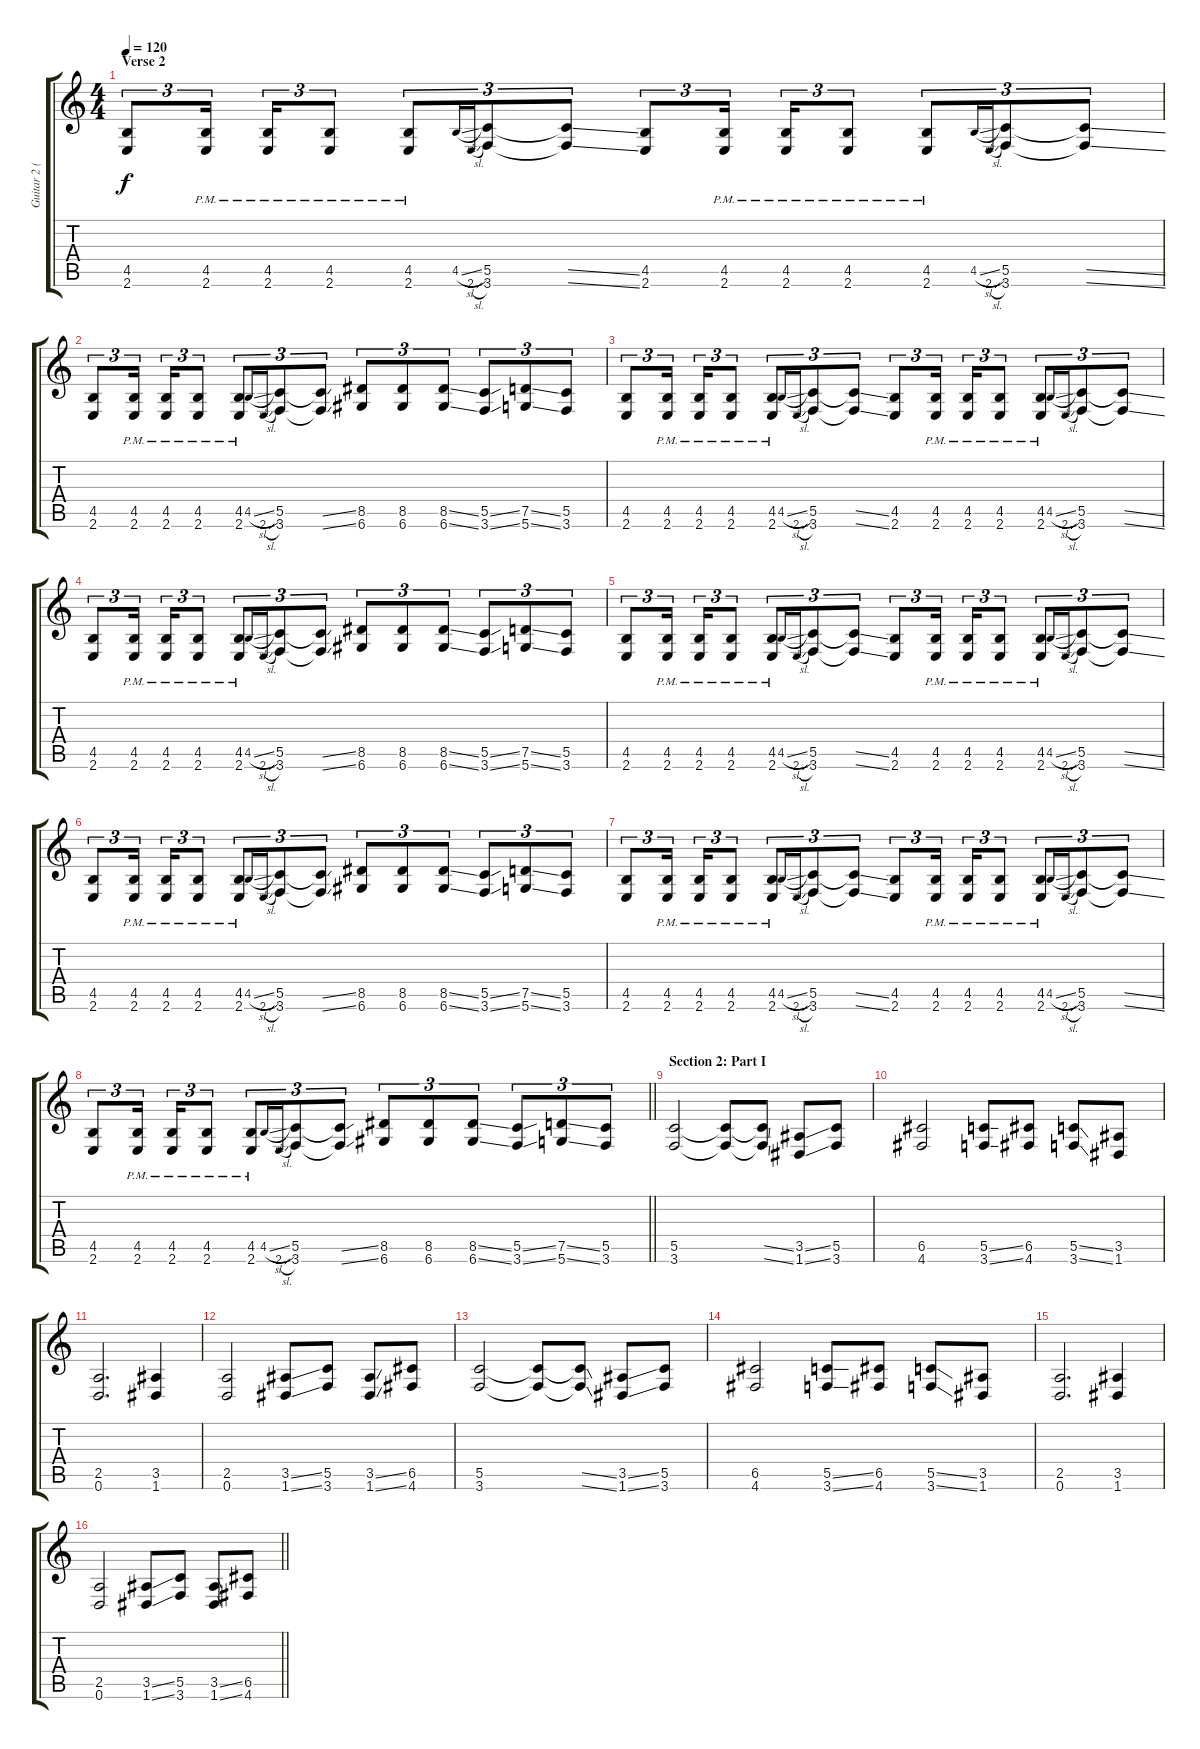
\track ("Guitar 2 (Distortion)" "Guitar 2 (") {instrument distortionguitar}
\staff {score tabs}
\tuning (D4 A3 F3 C3 G2 D2) {hide}
\ts (4 4)
\section ("" "Verse 2")
\tempo 120
\clef g2
\ks c
(4.5 2.6).8{tu (3 2) dy f} (4.5{pm} 2.6{pm}).16{tu (3 2) beam splitsecondary} (4.5{pm} 2.6{pm}).16{tu (3 2)} (4.5{pm} 2.6{pm}).8{tu (3 2)} (4.5{pm} 2.6{pm}).8{tu (3 2)} 4.5{sl}.16{gr onbeat} 2.6{sl}.16{gr onbeat} (5.5 3.6).8{tu (3 2)} (5.5{ss t} 3.6{ss t}).8{tu (3 2)} (4.5 2.6).8{tu (3 2)} (4.5{pm} 2.6{pm}).16{tu (3 2) beam splitsecondary} (4.5{pm} 2.6{pm}).16{tu (3 2)} (4.5{pm} 2.6{pm}).8{tu (3 2)} (4.5{pm} 2.6{pm}).8{tu (3 2)} 4.5{sl}.16{gr onbeat} 2.6{sl}.16{gr onbeat} (5.5 3.6).8{tu (3 2)} (5.5{ss t} 3.6{ss t}).8{tu (3 2)} |
(4.5 2.6).8{tu (3 2)} (4.5{pm} 2.6{pm}).16{tu (3 2) beam splitsecondary} (4.5{pm} 2.6{pm}).16{tu (3 2)} (4.5{pm} 2.6{pm}).8{tu (3 2)} (4.5{pm} 2.6{pm}).8{tu (3 2)} 4.5{sl}.16{gr onbeat} 2.6{sl}.16{gr onbeat} (5.5 3.6).8{tu (3 2)} (5.5{ss t} 3.6{ss t}).8{tu (3 2)} (8.5 6.6).8{tu (3 2)} (8.5 6.6).8{tu (3 2)} (8.5{ss} 6.6{ss}).8{tu (3 2)} (5.5{ss} 3.6{ss}).8{tu (3 2)} (7.5{ss} 5.6{ss}).8{tu (3 2)} (5.5 3.6).8{tu (3 2)} |
(4.5 2.6).8{tu (3 2)} (4.5{pm} 2.6{pm}).16{tu (3 2) beam splitsecondary} (4.5{pm} 2.6{pm}).16{tu (3 2)} (4.5{pm} 2.6{pm}).8{tu (3 2)} (4.5{pm} 2.6{pm}).8{tu (3 2)} 4.5{sl}.16{gr onbeat} 2.6{sl}.16{gr onbeat} (5.5 3.6).8{tu (3 2)} (5.5{ss t} 3.6{ss t}).8{tu (3 2)} (4.5 2.6).8{tu (3 2)} (4.5{pm} 2.6{pm}).16{tu (3 2) beam splitsecondary} (4.5{pm} 2.6{pm}).16{tu (3 2)} (4.5{pm} 2.6{pm}).8{tu (3 2)} (4.5{pm} 2.6{pm}).8{tu (3 2)} 4.5{sl}.16{gr onbeat} 2.6{sl}.16{gr onbeat} (5.5 3.6).8{tu (3 2)} (5.5{ss t} 3.6{ss t}).8{tu (3 2)} |
(4.5 2.6).8{tu (3 2)} (4.5{pm} 2.6{pm}).16{tu (3 2) beam splitsecondary} (4.5{pm} 2.6{pm}).16{tu (3 2)} (4.5{pm} 2.6{pm}).8{tu (3 2)} (4.5{pm} 2.6{pm}).8{tu (3 2)} 4.5{sl}.16{gr onbeat} 2.6{sl}.16{gr onbeat} (5.5 3.6).8{tu (3 2)} (5.5{ss t} 3.6{ss t}).8{tu (3 2)} (8.5 6.6).8{tu (3 2)} (8.5 6.6).8{tu (3 2)} (8.5{ss} 6.6{ss}).8{tu (3 2)} (5.5{ss} 3.6{ss}).8{tu (3 2)} (7.5{ss} 5.6{ss}).8{tu (3 2)} (5.5 3.6).8{tu (3 2)} |
(4.5 2.6).8{tu (3 2)} (4.5{pm} 2.6{pm}).16{tu (3 2) beam splitsecondary} (4.5{pm} 2.6{pm}).16{tu (3 2)} (4.5{pm} 2.6{pm}).8{tu (3 2)} (4.5{pm} 2.6{pm}).8{tu (3 2)} 4.5{sl}.16{gr onbeat} 2.6{sl}.16{gr onbeat} (5.5 3.6).8{tu (3 2)} (5.5{ss t} 3.6{ss t}).8{tu (3 2)} (4.5 2.6).8{tu (3 2)} (4.5{pm} 2.6{pm}).16{tu (3 2) beam splitsecondary} (4.5{pm} 2.6{pm}).16{tu (3 2)} (4.5{pm} 2.6{pm}).8{tu (3 2)} (4.5{pm} 2.6{pm}).8{tu (3 2)} 4.5{sl}.16{gr onbeat} 2.6{sl}.16{gr onbeat} (5.5 3.6).8{tu (3 2)} (5.5{ss t} 3.6{ss t}).8{tu (3 2)} |
(4.5 2.6).8{tu (3 2)} (4.5{pm} 2.6{pm}).16{tu (3 2) beam splitsecondary} (4.5{pm} 2.6{pm}).16{tu (3 2)} (4.5{pm} 2.6{pm}).8{tu (3 2)} (4.5{pm} 2.6{pm}).8{tu (3 2)} 4.5{sl}.16{gr onbeat} 2.6{sl}.16{gr onbeat} (5.5 3.6).8{tu (3 2)} (5.5{ss t} 3.6{ss t}).8{tu (3 2)} (8.5 6.6).8{tu (3 2)} (8.5 6.6).8{tu (3 2)} (8.5{ss} 6.6{ss}).8{tu (3 2)} (5.5{ss} 3.6{ss}).8{tu (3 2)} (7.5{ss} 5.6{ss}).8{tu (3 2)} (5.5 3.6).8{tu (3 2)} |
(4.5 2.6).8{tu (3 2)} (4.5{pm} 2.6{pm}).16{tu (3 2) beam splitsecondary} (4.5{pm} 2.6{pm}).16{tu (3 2)} (4.5{pm} 2.6{pm}).8{tu (3 2)} (4.5{pm} 2.6{pm}).8{tu (3 2)} 4.5{sl}.16{gr onbeat} 2.6{sl}.16{gr onbeat} (5.5 3.6).8{tu (3 2)} (5.5{ss t} 3.6{ss t}).8{tu (3 2)} (4.5 2.6).8{tu (3 2)} (4.5{pm} 2.6{pm}).16{tu (3 2) beam splitsecondary} (4.5{pm} 2.6{pm}).16{tu (3 2)} (4.5{pm} 2.6{pm}).8{tu (3 2)} (4.5{pm} 2.6{pm}).8{tu (3 2)} 4.5{sl}.16{gr onbeat} 2.6{sl}.16{gr onbeat} (5.5 3.6).8{tu (3 2)} (5.5{ss t} 3.6{ss t}).8{tu (3 2)} |
\barLineRight lightlight
(4.5 2.6).8{tu (3 2)} (4.5{pm} 2.6{pm}).16{tu (3 2) beam splitsecondary} (4.5{pm} 2.6{pm}).16{tu (3 2)} (4.5{pm} 2.6{pm}).8{tu (3 2)} (4.5{pm} 2.6{pm}).8{tu (3 2)} 4.5{sl}.16{gr onbeat} 2.6{sl}.16{gr onbeat} (5.5 3.6).8{tu (3 2)} (5.5{ss t} 3.6{ss t}).8{tu (3 2)} (8.5 6.6).8{tu (3 2)} (8.5 6.6).8{tu (3 2)} (8.5{ss} 6.6{ss}).8{tu (3 2)} (5.5{ss} 3.6{ss}).8{tu (3 2)} (7.5{ss} 5.6{ss}).8{tu (3 2)} (5.5 3.6).8{tu (3 2)} |
\section ("" "Section 2: Part I")
(5.5 3.6).2 (5.5{t} 3.6{t}).8 (5.5{ss t} 3.6{ss t}).8 (3.5{ss} 1.6{ss}).8 (5.5 3.6).8 |
(6.5 4.6).2 (5.5{ss} 3.6{ss}).8 (6.5 4.6).8 (5.5{ss} 3.6{ss}).8 (3.5 1.6).8 |
(2.5 0.6).2{d} (3.5 1.6).4 |
(2.5 0.6).2 (3.5{ss} 1.6{ss}).8 (5.5 3.6).8 (3.5{ss} 1.6{ss}).8 (6.5 4.6).8 |
(5.5 3.6).2 (5.5{t} 3.6{t}).8 (5.5{ss t} 3.6{ss t}).8 (3.5{ss} 1.6{ss}).8 (5.5 3.6).8 |
(6.5 4.6).2 (5.5{ss} 3.6{ss}).8 (6.5 4.6).8 (5.5{ss} 3.6{ss}).8 (3.5 1.6).8 |
(2.5 0.6).2{d} (3.5 1.6).4 |
\barLineRight lightlight
(2.5 0.6).2 (3.5{ss} 1.6{ss}).8 (5.5 3.6).8 (3.5{ss} 1.6{ss}).8 (6.5 4.6).8
